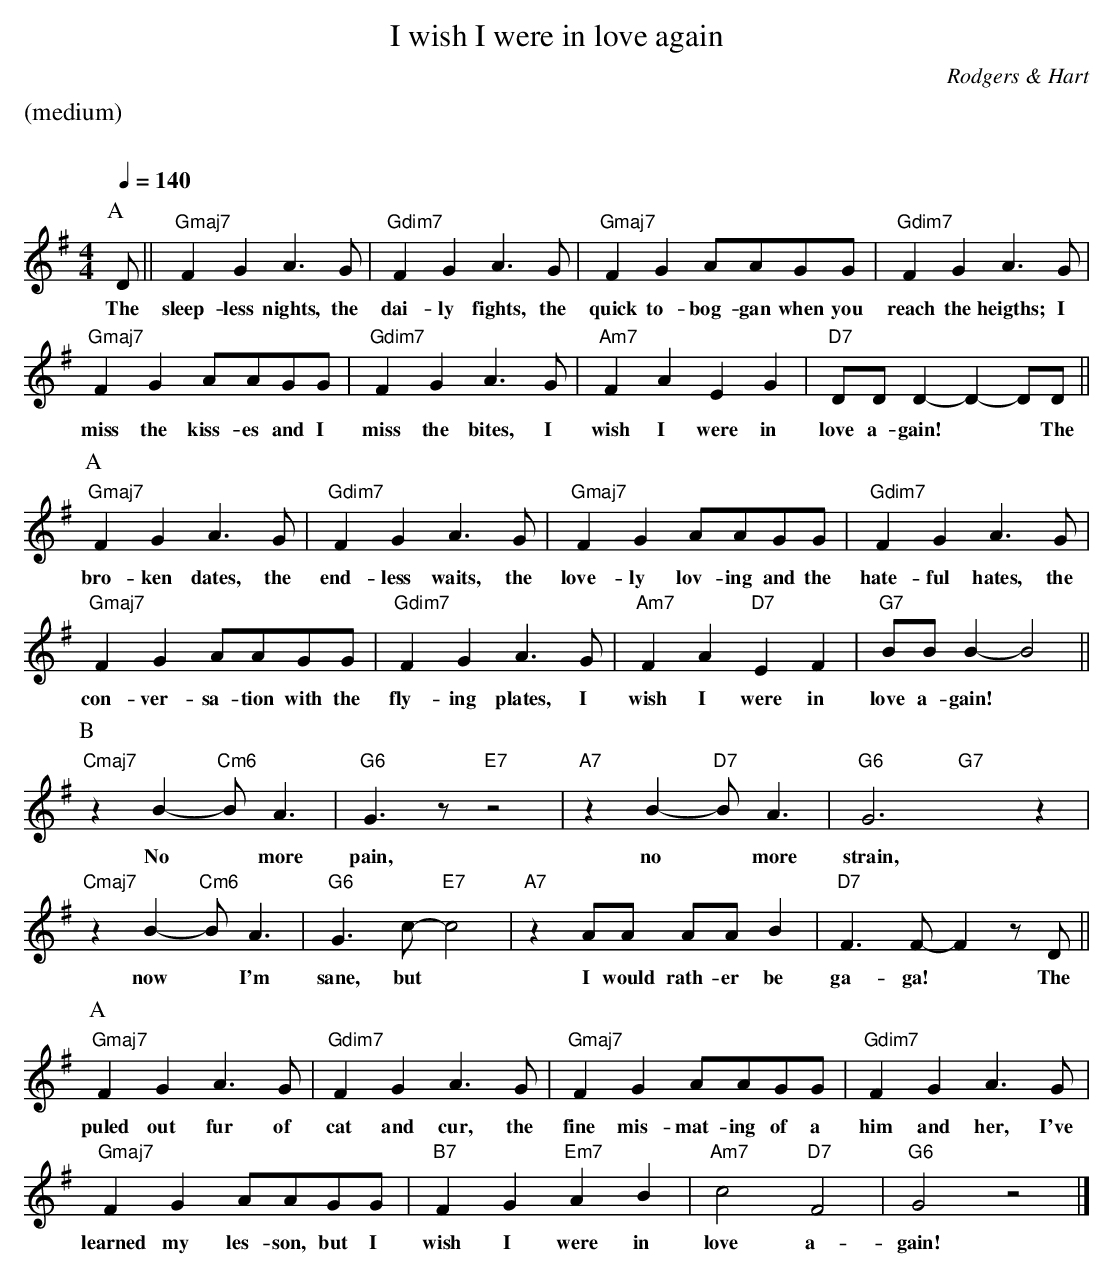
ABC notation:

X:1
T:I wish I were in love again
M:4/4
L:1/4
C:Rodgers & Hart
Q:1/4=140
%%staves (chords melody)
K:G
%%text (medium)
%%vskip 20
P:A
V:chords
x/ || "Gmaj7"x2 x2 | "Gdim7"x2 x2 | "Gmaj7"x2 x2 | "Gdim7"x2 x2 |
"Gmaj7"x2 x2 | "Gdim7"x2 x2 | "Am7"x2 x2 | "D7"x2 x2 ||
V:melody
D/ || FGA>G | FGA>G | FG A/A/G/G/ | FGA>G |
w:The sleep-less nights, the dai-ly fights, the quick to-bog-gan when you reach the heigths; I
FG A/A/G/G/ | FGA>G | FAEG | D/D/D- D-D/D/ ||
w:miss the kiss-es and I miss the bites, I wish I were in love a-gain!** The
P:A
V:chords
"Gmaj7"x2 x2 | "Gdim7"x2 x2 | "Gmaj7"x2 x2 | "Gdim7"x2 x2 |
"Gmaj7"x2 x2 | "Gdim7"x2 x2 | "Am7"x2 "D7"x2 | "G7"x2 x2 ||
V:melody
FGA>G | FGA>G | FG A/A/G/G/ | FGA>G |
w:bro-ken dates, the end-less waits, the love-ly lov-ing and the hate-ful hates, the
FG A/A/G/G/ | FGA>G | FAEF | B/B/B- B2 ||
w:con-ver-sa-tion with the fly-ing plates, I wish I were in love a-gain!*
P:B
V:chords
"Cmaj7"x2 "Cm6"x2 | "G6"x2 "E7"x2 | "A7"x2 "D7"x2 | "G6"x2 "G7"x2 |
"Cmaj7"x2 "Cm6"x2 | "G6"x2 "E7"x2 | "A7"x2 x2 | "D7"x2 x2 ||
V:melody
zB-B<A | G>zz2 | zB-B<A | G3z |
w:No* more pain, no* more strain,
zB-B<A | G>c-c2 | zA/A/ A/A/B | F>F-F z/D/ ||
w:now* I'm sane, but* I would rath-er be ga-ga!* The
P:A
V:chords
"Gmaj7"x2 x2 | "Gdim7"x2 x2 | "Gmaj7"x2 x2 | "Gdim7"x2 x2 |
"Gmaj7"x2 x2 | "B7"x2 "Em7"x2 | "Am7"x2 "D7"x2 | "G6"x2 x2 |]
V:melody
FGA>G | FGA>G | FG A/A/G/G/ | FGA>G |
w:puled out fur of cat and cur, the fine mis-mat-ing of a him and her, I've
FG A/A/G/G/ | FGAB | c2F2 | G2z2 |]
w:learned my les-son, but I wish I were in love a-gain!
